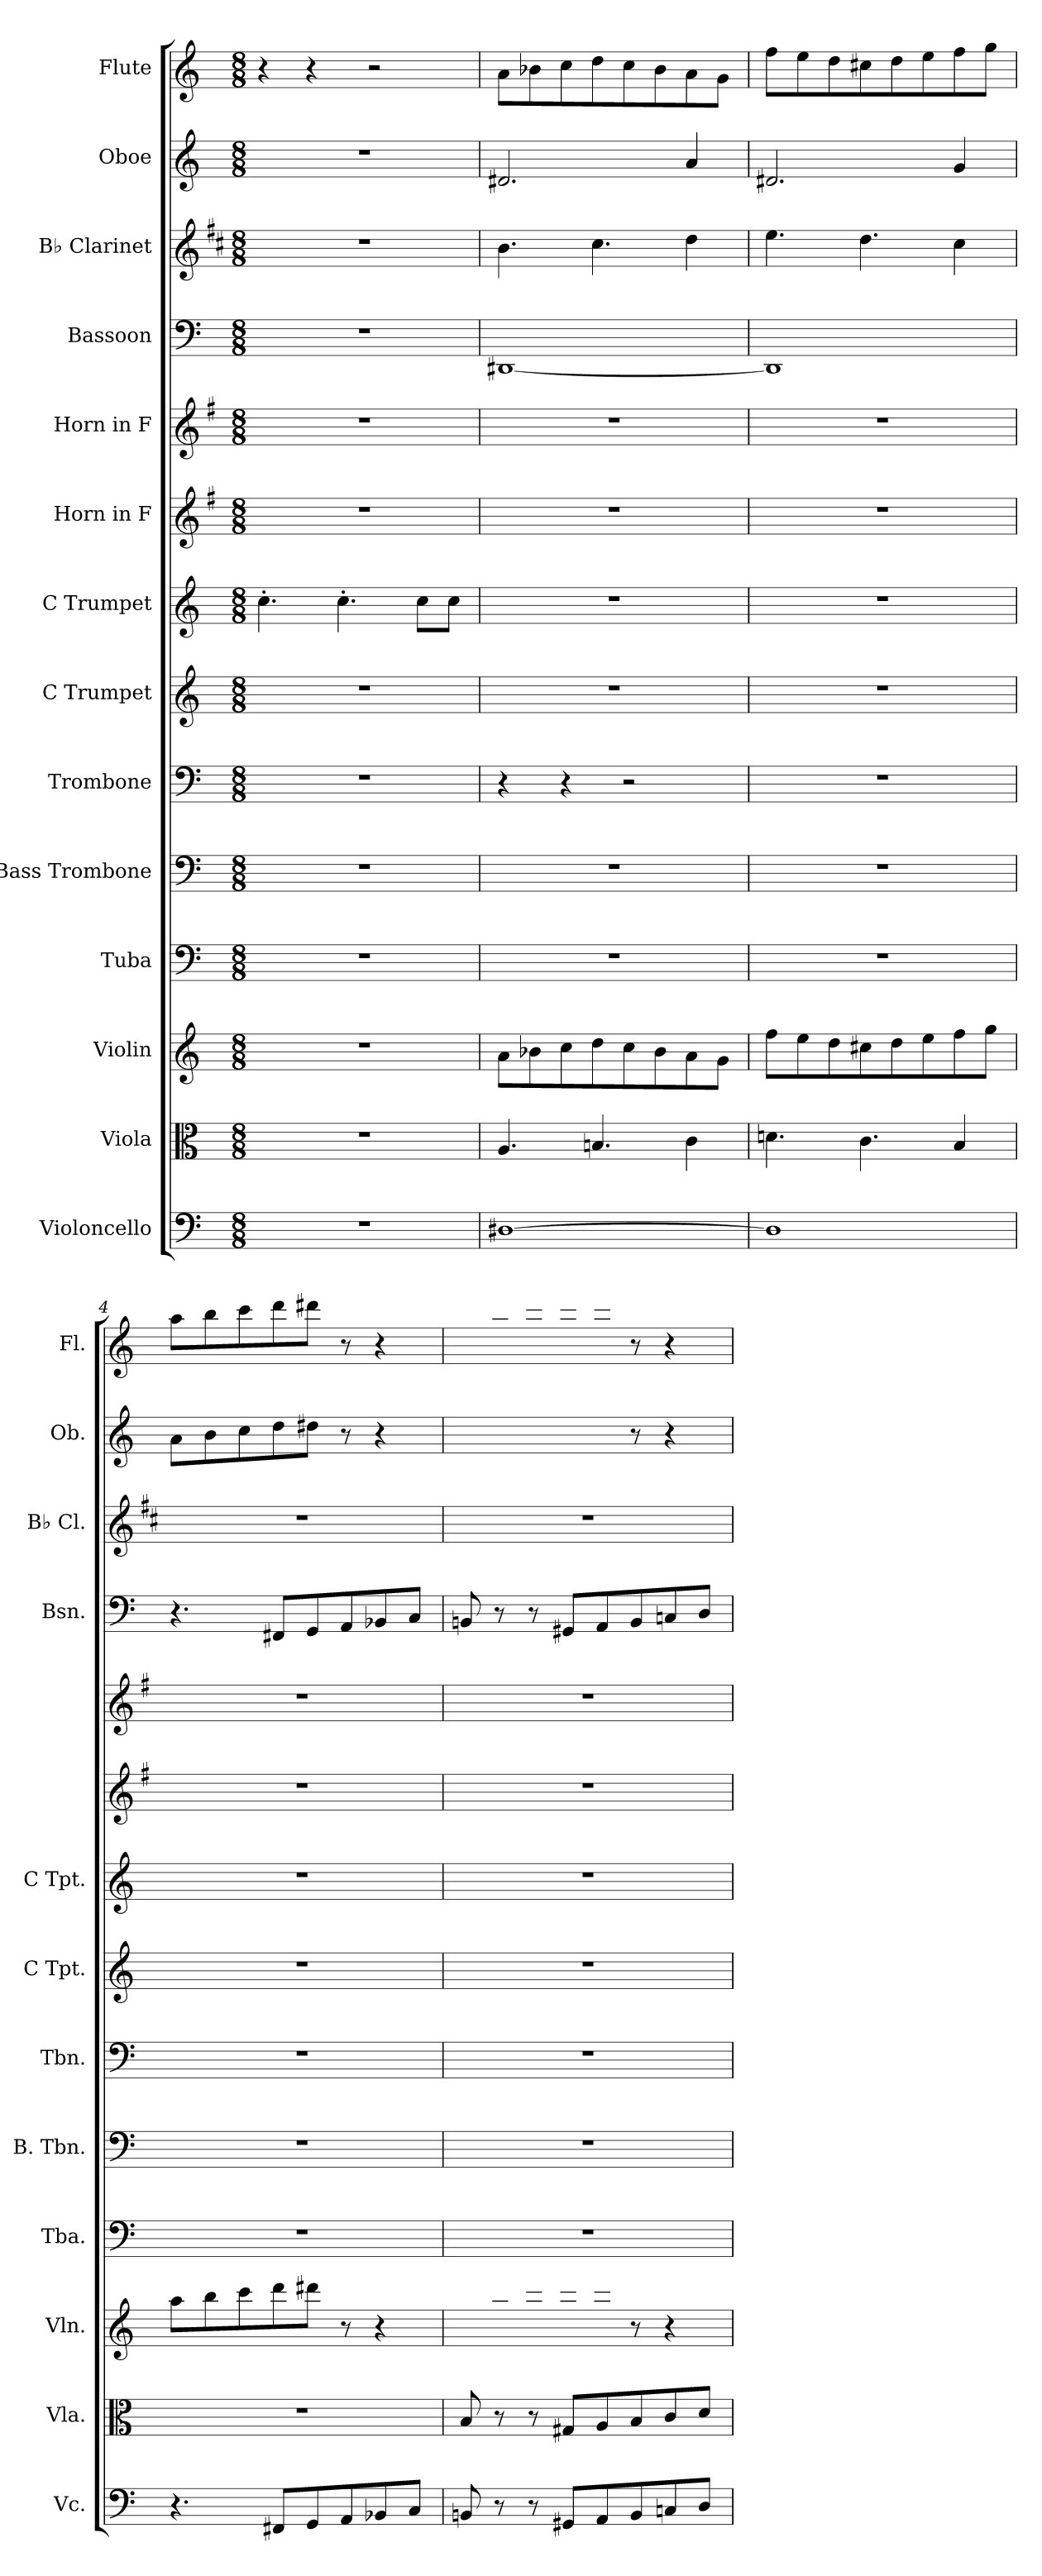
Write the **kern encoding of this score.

**kern	**kern	**kern	**kern	**kern	**kern	**kern	**kern	**kern	**kern	**kern	**kern	**kern	**kern
*part14	*part13	*part12	*part11	*part10	*part9	*part8	*part7	*part6	*part5	*part4	*part3	*part2	*part1
*staff14	*staff13	*staff12	*staff11	*staff10	*staff9	*staff8	*staff7	*staff6	*staff5	*staff4	*staff3	*staff2	*staff1
*I"Violoncello	*I"Viola	*I"Violin	*I"Tuba	*I"Bass Trombone	*I"Trombone	*I"C Trumpet	*I"C Trumpet	*I"Horn in F	*I"Horn in F	*I"Bassoon	*I"B♭ Clarinet	*I"Oboe	*I"Flute
*I'Vc.	*I'Vla.	*I'Vln.	*I'Tba.	*I'B. Tbn.	*I'Tbn.	*I'C Tpt.	*I'C Tpt.	*	*	*I'Bsn.	*I'B♭ Cl.	*I'Ob.	*I'Fl.
*clefF4	*clefC3	*clefG2	*clefF4	*clefF4	*clefF4	*clefG2	*clefG2	*clefG2	*clefG2	*clefF4	*clefG2	*clefG2	*clefG2
*	*	*	*	*	*	*	*	*ITrd4c7	*ITrd4c7	*	*ITrd1c2	*	*
*k[]	*k[]	*k[]	*k[]	*k[]	*k[]	*k[]	*k[]	*k[]	*k[]	*k[]	*k[]	*k[]	*k[]
*M8/8	*M8/8	*M8/8	*M8/8	*M8/8	*M8/8	*M8/8	*M8/8	*M8/8	*M8/8	*M8/8	*M8/8	*M8/8	*M8/8
=1	=1	=1	=1	=1	=1	=1	=1	=1	=1	=1	=1	=1	=1
1r	1r	1r	1r	1r	1r	1r	4.cc'\	1r	1r	1r	1r	1r	4r
.	.	.	.	.	.	.	.	.	.	.	.	.	4r
.	.	.	.	.	.	.	4.cc'\	.	.	.	.	.	.
.	.	.	.	.	.	.	.	.	.	.	.	.	2r
.	.	.	.	.	.	.	8cc\L	.	.	.	.	.	.
.	.	.	.	.	.	.	8cc\J	.	.	.	.	.	.
=2	=2	=2	=2	=2	=2	=2	=2	=2	=2	=2	=2	=2	=2
[1D#X	4.A/	8a\L	1r	1r	4r	1r	1r	1r	1r	[1DD#X	4.a\	2.d#X/	8a\L
.	.	8b-X\	.	.	.	.	.	.	.	.	.	.	8b-X\
.	.	8cc\	.	.	4r	.	.	.	.	.	.	.	8cc\
.	4.Bn/	8dd\	.	.	.	.	.	.	.	.	4.b\	.	8dd\
.	.	8cc\	.	.	2r	.	.	.	.	.	.	.	8cc\
.	.	8b-\	.	.	.	.	.	.	.	.	.	.	8b-\
.	4c\	8a\	.	.	.	.	.	.	.	.	4cc\	4a/	8a\
.	.	8g\J	.	.	.	.	.	.	.	.	.	.	8g\J
=3	=3	=3	=3	=3	=3	=3	=3	=3	=3	=3	=3	=3	=3
1D#]	4.dn\	8ff\L	1r	1r	1r	1r	1r	1r	1r	1DD#]	4.dd\	2.d#X/	8ff\L
.	.	8ee\	.	.	.	.	.	.	.	.	.	.	8ee\
.	.	8dd\	.	.	.	.	.	.	.	.	.	.	8dd\
.	4.c\	8cc#X\	.	.	.	.	.	.	.	.	4.cc\	.	8cc#X\
.	.	8dd\	.	.	.	.	.	.	.	.	.	.	8dd\
.	.	8ee\	.	.	.	.	.	.	.	.	.	.	8ee\
.	4B/	8ff\	.	.	.	.	.	.	.	.	4b\	4g/	8ff\
.	.	8gg\J	.	.	.	.	.	.	.	.	.	.	8gg\J
=4	=4	=4	=4	=4	=4	=4	=4	=4	=4	=4	=4	=4	=4
4.r	1r	8aa\L	1r	1r	1r	1r	1r	1r	1r	4.r	1r	8a\L	8aa\L
.	.	8bb\	.	.	.	.	.	.	.	.	.	8b\	8bb\
.	.	8ccc\	.	.	.	.	.	.	.	.	.	8cc\	8ccc\
8FF#X/L	.	8ddd\	.	.	.	.	.	.	.	8FF#X/L	.	8dd\	8ddd\
8GG/	.	8ddd#X\J	.	.	.	.	.	.	.	8GG/	.	8dd#X\J	8ddd#X\J
8AA/	.	8r	.	.	.	.	.	.	.	8AA/	.	8r	8r
8BB-X/	.	4r	.	.	.	.	.	.	.	8BB-X/	.	4r	4r
8C/J	.	.	.	.	.	.	.	.	.	8C/J	.	.	.
!!LO:PB:g=z
=5	=5	=5	=5	=5	=5	=5	=5	=5	=5	=5	=5	=5	=5
8BBn/	8B/	8aa\Lyy	1r	1r	1r	1r	1r	1r	1r	8BBn/	1r	8a\Lyy	8aa\Lyy
8r	8r	8bb\	.	.	.	.	.	.	.	8r	.	8b\	8bb\
8r	8r	8ccc\	.	.	.	.	.	.	.	8r	.	8cc\	8ccc\
8GG#X/L	8G#X/L	8ddd\	.	.	.	.	.	.	.	8GG#X/L	.	8dd\	8ddd\
8AA/	8A/	8ddd#X\J	.	.	.	.	.	.	.	8AA/	.	8dd#X\J	8ddd#X\J
8BB/	8B/	8r	.	.	.	.	.	.	.	8BB/	.	8r	8r
8Cn/	8c/	4r	.	.	.	.	.	.	.	8Cn/	.	4r	4r
8D/J	8d/J	.	.	.	.	.	.	.	.	8D/J	.	.	.
=	=	=	=	=	=	=	=	=	=	=	=	=	=
*-	*-	*-	*-	*-	*-	*-	*-	*-	*-	*-	*-	*-	*-
